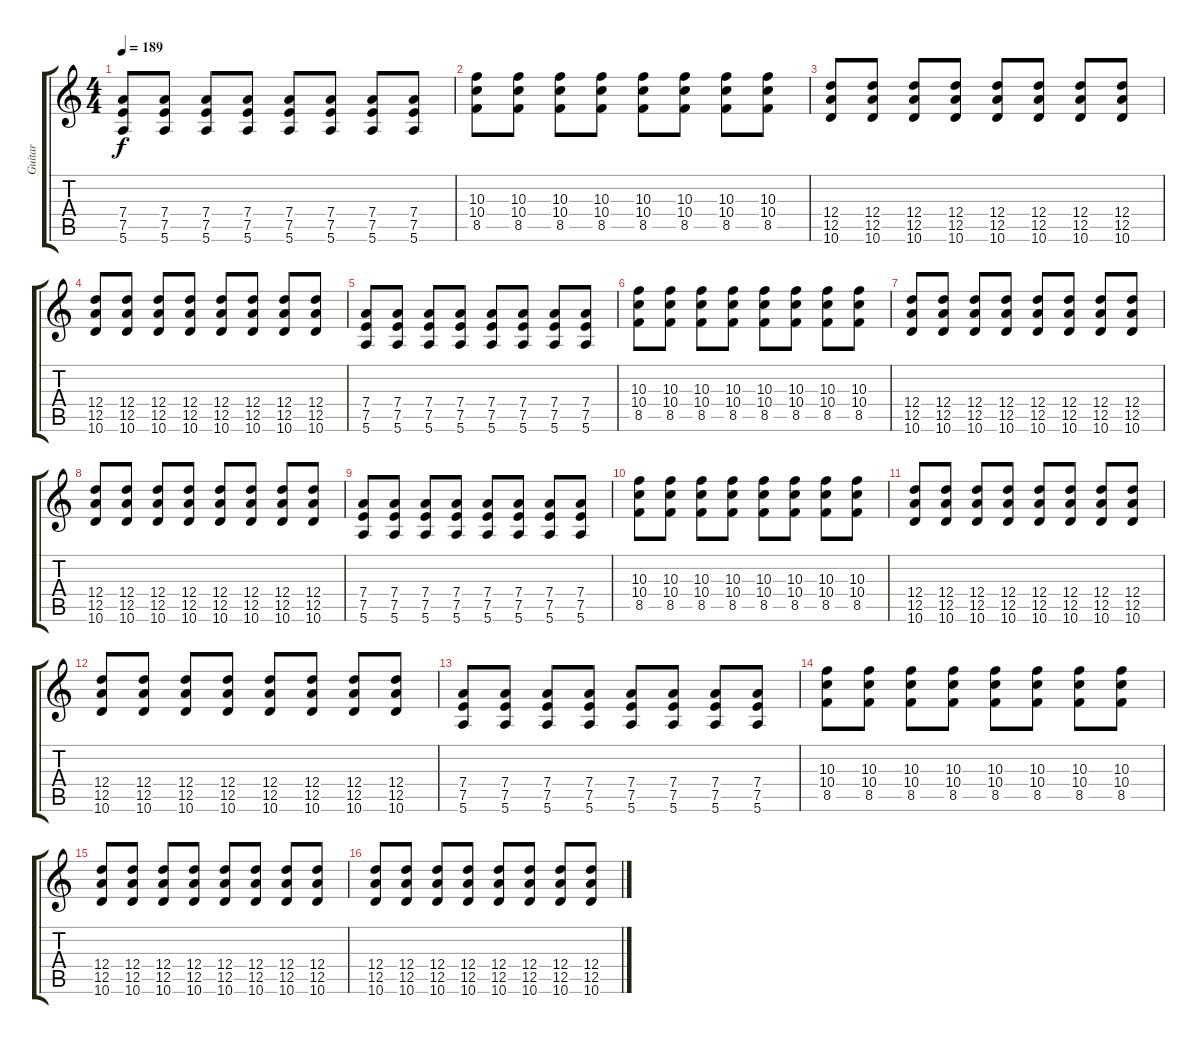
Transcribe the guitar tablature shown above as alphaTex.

\track ("Guitar" "Guitar") {instrument distortionguitar}
\staff {score tabs}
\tuning (E4 B3 G3 D3 A2 E2) {hide}
\ts (4 4)
\tempo 189
\clef g2
\ks c
(7.4 7.5 5.6).8{dy f instrument distortionguitar} (7.4 7.5 5.6).8 (7.4 7.5 5.6).8 (7.4 7.5 5.6).8 (7.4 7.5 5.6).8 (7.4 7.5 5.6).8 (7.4 7.5 5.6).8 (7.4 7.5 5.6).8 |
(10.3 10.4 8.5).8 (10.3 10.4 8.5).8 (10.3 10.4 8.5).8 (10.3 10.4 8.5).8 (10.3 10.4 8.5).8 (10.3 10.4 8.5).8 (10.3 10.4 8.5).8 (10.3 10.4 8.5).8 |
(12.4 12.5 10.6).8 (12.4 12.5 10.6).8 (12.4 12.5 10.6).8 (12.4 12.5 10.6).8 (12.4 12.5 10.6).8 (12.4 12.5 10.6).8 (12.4 12.5 10.6).8 (12.4 12.5 10.6).8 |
(12.4 12.5 10.6).8 (12.4 12.5 10.6).8 (12.4 12.5 10.6).8 (12.4 12.5 10.6).8 (12.4 12.5 10.6).8 (12.4 12.5 10.6).8 (12.4 12.5 10.6).8 (12.4 12.5 10.6).8 |
(7.4 7.5 5.6).8 (7.4 7.5 5.6).8 (7.4 7.5 5.6).8 (7.4 7.5 5.6).8 (7.4 7.5 5.6).8 (7.4 7.5 5.6).8 (7.4 7.5 5.6).8 (7.4 7.5 5.6).8 |
(10.3 10.4 8.5).8 (10.3 10.4 8.5).8 (10.3 10.4 8.5).8 (10.3 10.4 8.5).8 (10.3 10.4 8.5).8 (10.3 10.4 8.5).8 (10.3 10.4 8.5).8 (10.3 10.4 8.5).8 |
(12.4 12.5 10.6).8 (12.4 12.5 10.6).8 (12.4 12.5 10.6).8 (12.4 12.5 10.6).8 (12.4 12.5 10.6).8 (12.4 12.5 10.6).8 (12.4 12.5 10.6).8 (12.4 12.5 10.6).8 |
(12.4 12.5 10.6).8 (12.4 12.5 10.6).8 (12.4 12.5 10.6).8 (12.4 12.5 10.6).8 (12.4 12.5 10.6).8 (12.4 12.5 10.6).8 (12.4 12.5 10.6).8 (12.4 12.5 10.6).8 |
(7.4 7.5 5.6).8 (7.4 7.5 5.6).8 (7.4 7.5 5.6).8 (7.4 7.5 5.6).8 (7.4 7.5 5.6).8 (7.4 7.5 5.6).8 (7.4 7.5 5.6).8 (7.4 7.5 5.6).8 |
(10.3 10.4 8.5).8 (10.3 10.4 8.5).8 (10.3 10.4 8.5).8 (10.3 10.4 8.5).8 (10.3 10.4 8.5).8 (10.3 10.4 8.5).8 (10.3 10.4 8.5).8 (10.3 10.4 8.5).8 |
(12.4 12.5 10.6).8 (12.4 12.5 10.6).8 (12.4 12.5 10.6).8 (12.4 12.5 10.6).8 (12.4 12.5 10.6).8 (12.4 12.5 10.6).8 (12.4 12.5 10.6).8 (12.4 12.5 10.6).8 |
(12.4 12.5 10.6).8 (12.4 12.5 10.6).8 (12.4 12.5 10.6).8 (12.4 12.5 10.6).8 (12.4 12.5 10.6).8 (12.4 12.5 10.6).8 (12.4 12.5 10.6).8 (12.4 12.5 10.6).8 |
(7.4 7.5 5.6).8 (7.4 7.5 5.6).8 (7.4 7.5 5.6).8 (7.4 7.5 5.6).8 (7.4 7.5 5.6).8 (7.4 7.5 5.6).8 (7.4 7.5 5.6).8 (7.4 7.5 5.6).8 |
(10.3 10.4 8.5).8 (10.3 10.4 8.5).8 (10.3 10.4 8.5).8 (10.3 10.4 8.5).8 (10.3 10.4 8.5).8 (10.3 10.4 8.5).8 (10.3 10.4 8.5).8 (10.3 10.4 8.5).8 |
(12.4 12.5 10.6).8 (12.4 12.5 10.6).8 (12.4 12.5 10.6).8 (12.4 12.5 10.6).8 (12.4 12.5 10.6).8 (12.4 12.5 10.6).8 (12.4 12.5 10.6).8 (12.4 12.5 10.6).8 |
(12.4 12.5 10.6).8 (12.4 12.5 10.6).8 (12.4 12.5 10.6).8 (12.4 12.5 10.6).8 (12.4 12.5 10.6).8 (12.4 12.5 10.6).8 (12.4 12.5 10.6).8 (12.4 12.5 10.6).8
